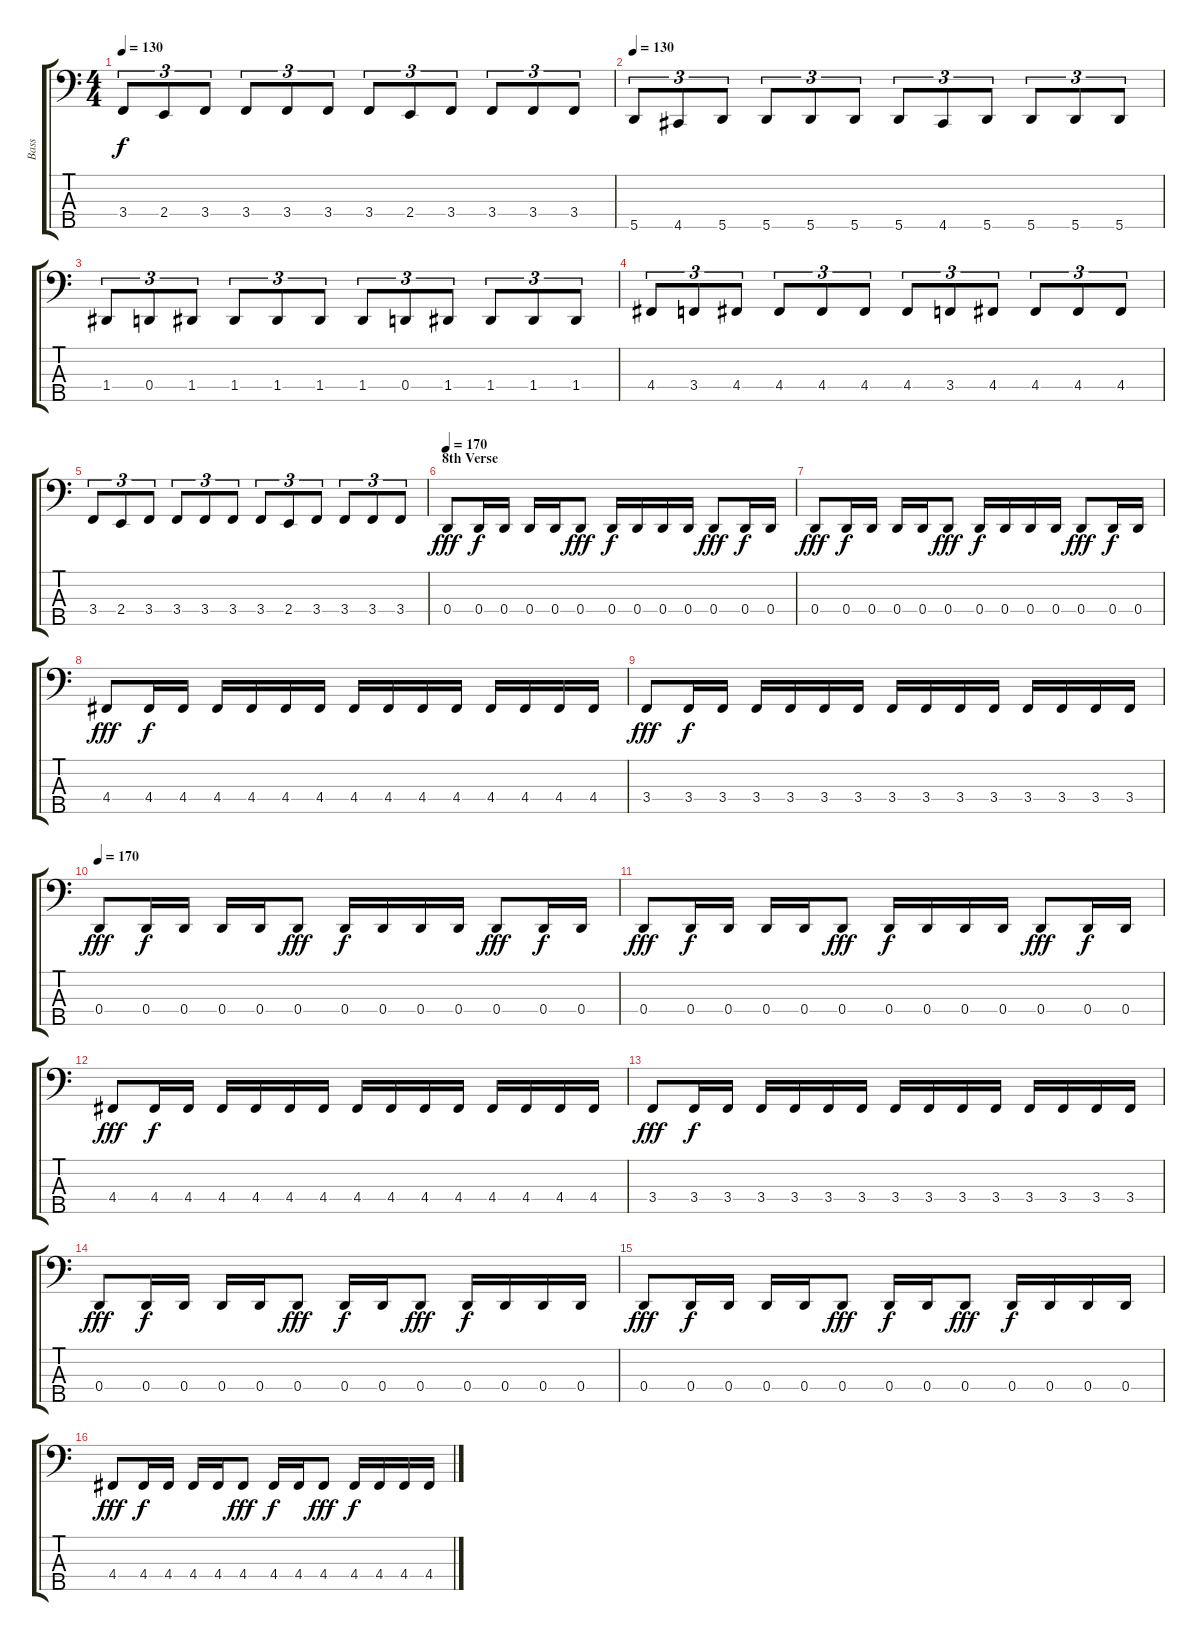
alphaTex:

\track ("Bass" "Bass") {instrument electricbassfinger}
\staff {score tabs}
\tuning (F2 C2 G1 D1 A0) {hide}
\ts (4 4)
\tempo 130
\clef f4
\ks c
3.4.8{tu (3 2) dy f} 2.4.8{tu (3 2)} 3.4.8{tu (3 2)} 3.4.8{tu (3 2)} 3.4.8{tu (3 2)} 3.4.8{tu (3 2)} 3.4.8{tu (3 2)} 2.4.8{tu (3 2)} 3.4.8{tu (3 2)} 3.4.8{tu (3 2)} 3.4.8{tu (3 2)} 3.4.8{tu (3 2)} |
\tempo 130
5.5.8{tu (3 2)} 4.5.8{tu (3 2)} 5.5.8{tu (3 2)} 5.5.8{tu (3 2)} 5.5.8{tu (3 2)} 5.5.8{tu (3 2)} 5.5.8{tu (3 2)} 4.5.8{tu (3 2)} 5.5.8{tu (3 2)} 5.5.8{tu (3 2)} 5.5.8{tu (3 2)} 5.5.8{tu (3 2)} |
1.4.8{tu (3 2)} 0.4.8{tu (3 2)} 1.4.8{tu (3 2)} 1.4.8{tu (3 2)} 1.4.8{tu (3 2)} 1.4.8{tu (3 2)} 1.4.8{tu (3 2)} 0.4.8{tu (3 2)} 1.4.8{tu (3 2)} 1.4.8{tu (3 2)} 1.4.8{tu (3 2)} 1.4.8{tu (3 2)} |
4.4.8{tu (3 2)} 3.4.8{tu (3 2)} 4.4.8{tu (3 2)} 4.4.8{tu (3 2)} 4.4.8{tu (3 2)} 4.4.8{tu (3 2)} 4.4.8{tu (3 2)} 3.4.8{tu (3 2)} 4.4.8{tu (3 2)} 4.4.8{tu (3 2)} 4.4.8{tu (3 2)} 4.4.8{tu (3 2)} |
3.4.8{tu (3 2)} 2.4.8{tu (3 2)} 3.4.8{tu (3 2)} 3.4.8{tu (3 2)} 3.4.8{tu (3 2)} 3.4.8{tu (3 2)} 3.4.8{tu (3 2)} 2.4.8{tu (3 2)} 3.4.8{tu (3 2)} 3.4.8{tu (3 2)} 3.4.8{tu (3 2)} 3.4.8{tu (3 2)} |
\section ("" "8th Verse")
\tempo 170
0.4.8{dy fff} 0.4.16{dy f} 0.4.16 0.4.16 0.4.16 0.4.8{dy fff} 0.4.16{dy f} 0.4.16 0.4.16 0.4.16 0.4.8{dy fff} 0.4.16{dy f} 0.4.16 |
0.4.8{dy fff} 0.4.16{dy f} 0.4.16 0.4.16 0.4.16 0.4.8{dy fff} 0.4.16{dy f} 0.4.16 0.4.16 0.4.16 0.4.8{dy fff} 0.4.16{dy f} 0.4.16 |
4.4.8{dy fff} 4.4.16{dy f} 4.4.16 4.4.16 4.4.16 4.4.16 4.4.16 4.4.16 4.4.16 4.4.16 4.4.16 4.4.16 4.4.16 4.4.16 4.4.16 |
3.4.8{dy fff} 3.4.16{dy f} 3.4.16 3.4.16 3.4.16 3.4.16 3.4.16 3.4.16 3.4.16 3.4.16 3.4.16 3.4.16 3.4.16 3.4.16 3.4.16 |
\tempo 170
0.4.8{dy fff} 0.4.16{dy f} 0.4.16 0.4.16 0.4.16 0.4.8{dy fff} 0.4.16{dy f} 0.4.16 0.4.16 0.4.16 0.4.8{dy fff} 0.4.16{dy f} 0.4.16 |
0.4.8{dy fff} 0.4.16{dy f} 0.4.16 0.4.16 0.4.16 0.4.8{dy fff} 0.4.16{dy f} 0.4.16 0.4.16 0.4.16 0.4.8{dy fff} 0.4.16{dy f} 0.4.16 |
4.4.8{dy fff} 4.4.16{dy f} 4.4.16 4.4.16 4.4.16 4.4.16 4.4.16 4.4.16 4.4.16 4.4.16 4.4.16 4.4.16 4.4.16 4.4.16 4.4.16 |
3.4.8{dy fff} 3.4.16{dy f} 3.4.16 3.4.16 3.4.16 3.4.16 3.4.16 3.4.16 3.4.16 3.4.16 3.4.16 3.4.16 3.4.16 3.4.16 3.4.16 |
0.4.8{dy fff} 0.4.16{dy f} 0.4.16 0.4.16 0.4.16 0.4.8{dy fff} 0.4.16{dy f} 0.4.16 0.4.8{dy fff} 0.4.16{dy f} 0.4.16 0.4.16 0.4.16 |
0.4.8{dy fff} 0.4.16{dy f} 0.4.16 0.4.16 0.4.16 0.4.8{dy fff} 0.4.16{dy f} 0.4.16 0.4.8{dy fff} 0.4.16{dy f} 0.4.16 0.4.16 0.4.16 |
4.4.8{dy fff} 4.4.16{dy f} 4.4.16 4.4.16 4.4.16 4.4.8{dy fff} 4.4.16{dy f} 4.4.16 4.4.8{dy fff} 4.4.16{dy f} 4.4.16 4.4.16 4.4.16
